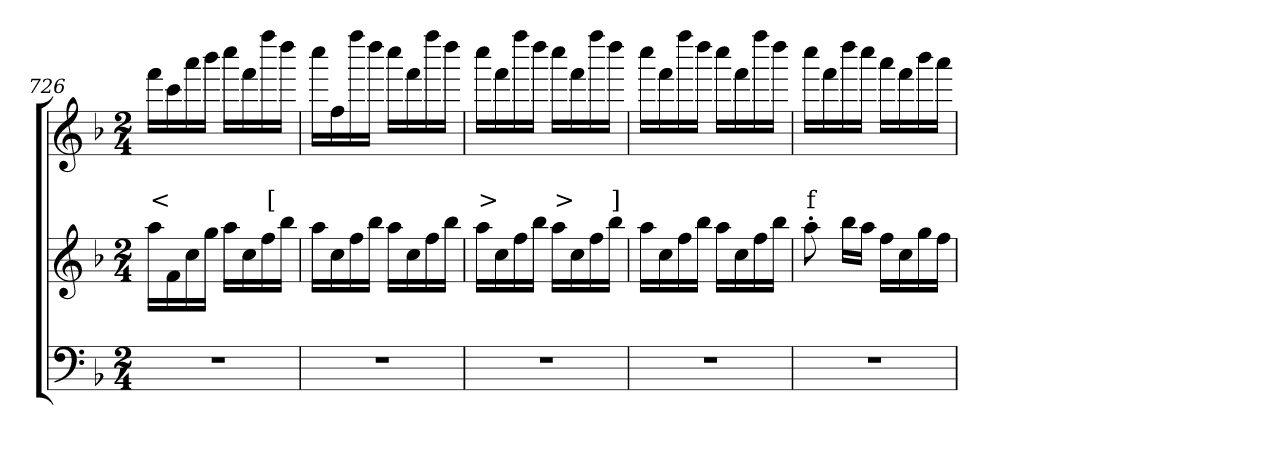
**kern	**kern	**kern	**text	**text
*part3	*part2	*part1	*part1	*part1
*staff3	*staff2	*staff1	*staff1	*staff1
*clefF4	*clefG2	*clefG2	*	*
*k[b-]	*k[b-]	*k[b-]	*	*
*M2/4	*M2/4	*M2/4	*	*
=726	=726	=726	=726	=726
2r	16aaLL	16fffLL	.	<
.	16f	16ccc	.	.
.	16cc	16aaa	.	.
.	16ggJJ	16bbb-JJ	.	.
.	16aaLL	16ccccLL	.	.
.	16cc	16fff	.	.
.	16ff	16ffff	.	.
.	16bb-JJ	16ddddJJ	.	[
=727	=727	=727	=727	=727
2r	16aaLL	16ccccLL	.	.
.	16cc	16ff	.	.
.	16ff	16ffff	.	.
.	16bb-JJ	16ddddJJ	.	.
.	16aaLL	16ccccLL	.	.
.	16cc	16fff	.	.
.	16ff	16ffff	.	.
.	16bb-JJ	16ddddJJ	.	.
=728	=728	=728	=728	=728
2r	16aaLL	16ccccLL	.	>
.	16cc	16fff	.	.
.	16ff	16ffff	.	.
.	16bb-JJ	16ddddJJ	.	.
.	16aaLL	16ccccLL	.	>
.	16cc	16fff	.	.
.	16ff	16ffff	.	.
.	16bb-JJ	16ddddJJ	.	]
=729	=729	=729	=729	=729
2r	16aaLL	16ccccLL	.	.
.	16cc	16fff	.	.
.	16ff	16ffff	.	.
.	16bb-JJ	16ddddJJ	.	.
.	16aaLL	16ccccLL	.	.
.	16cc	16fff	.	.
.	16ff	16ffff	.	.
.	16bb-JJ	16ddddJJ	.	.
=730	=730	=730	=730	=730
2r	8aa'>	16ccccLL	.	f
.	.	16fff	.	.
.	16bb-LL	16dddd	.	.
.	16aaJJ	16ccccJJ	.	.
.	16ffLL	16aaaLL	.	.
.	16cc	16fff	.	.
.	16gg	16bbb-	.	.
.	16ffJJ	16aaaJJ	.	.
=	=	=	=	=
*-	*-	*-	*-	*-
